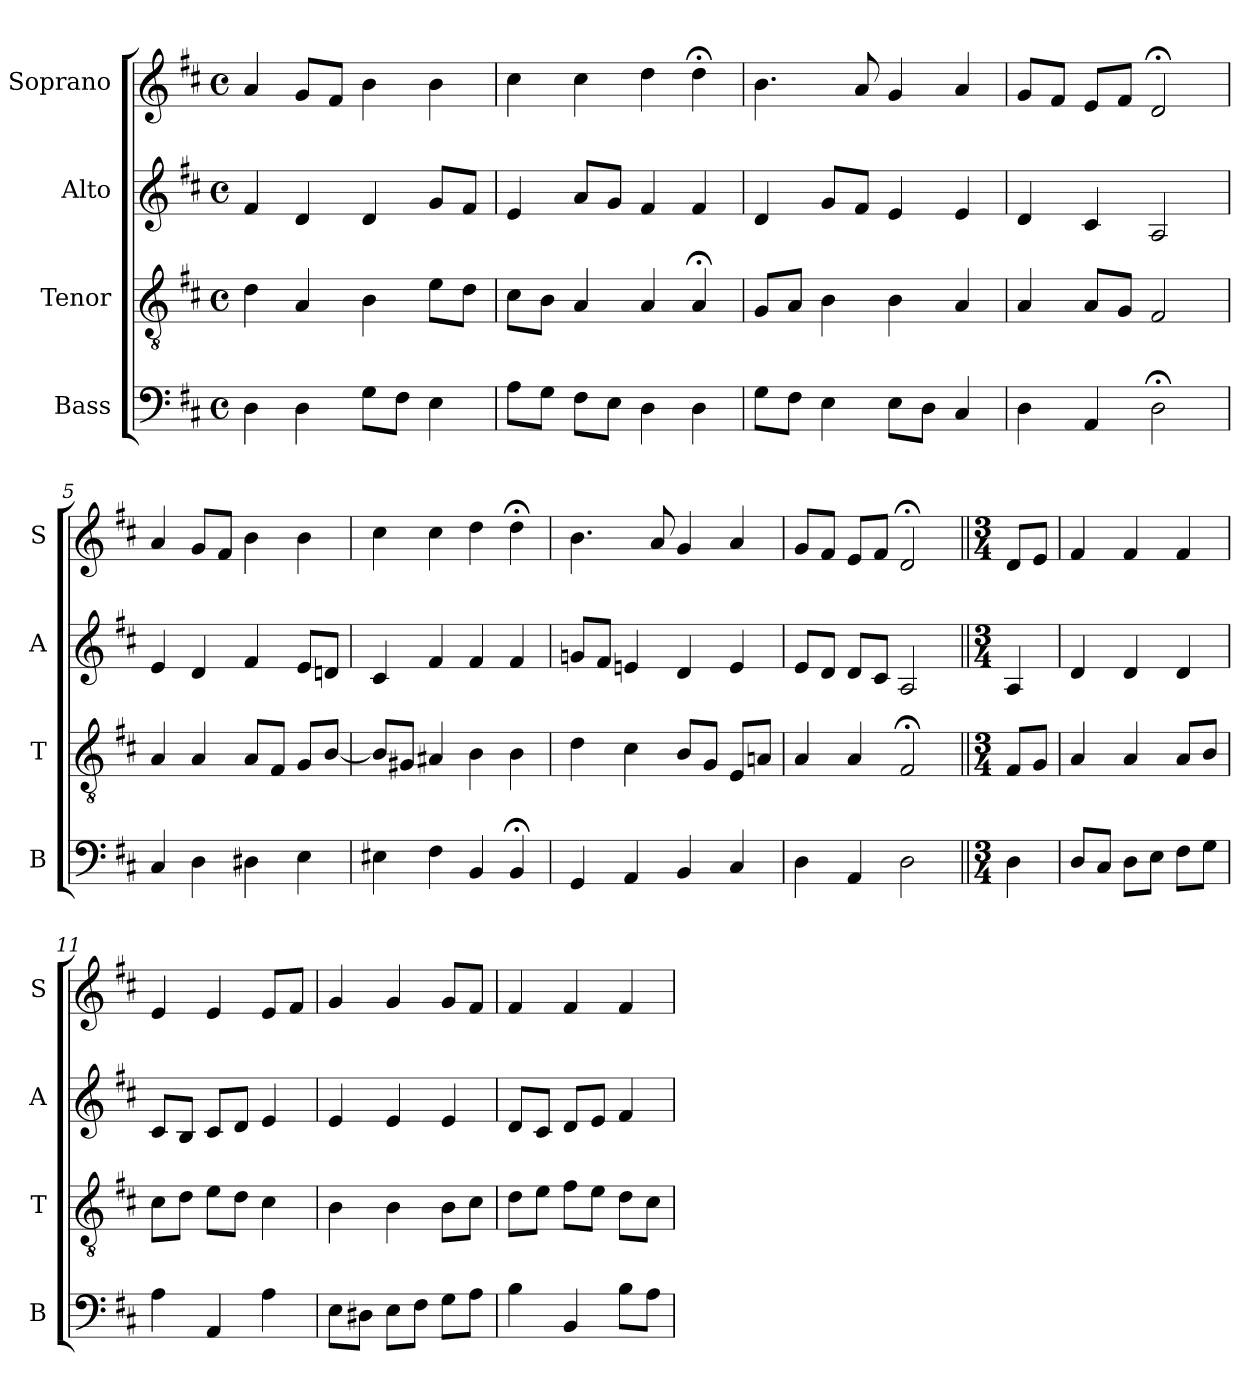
**kern	**kern	**kern	**kern
*part4	*part3	*part2	*part1
*staff4	*staff3	*staff2	*staff1
*I"Bass	*I"Tenor	*I"Alto	*I"Soprano
*I'B	*I'T	*I'A	*I'S
*clefF4	*clefGv2	*clefG2	*clefG2
*k[f#c#]	*k[f#c#]	*k[f#c#]	*k[f#c#]
*D:	*D:	*D:	*D:
*M4/4	*M4/4	*M4/4	*M4/4
*met(c)	*met(c)	*met(c)	*met(c)
*MM100	*MM100	*MM100	*MM100
=1	=1	=1	=1
4D	4d	4f#	4a
4D	4A	4d	8gL
.	.	.	8f#J
8GL	4B	4d	4b
8F#J	.	.	.
4E	8eL	8gL	4b
.	8dJ	8f#J	.
=2	=2	=2	=2
8AL	8c#L	4e	4cc#
8GJ	8BJ	.	.
8F#L	4A	8aL	4cc#
8EJ	.	8gJ	.
4D	4A	4f#	4dd
4D	4A;<	4f#	4dd;<
=3	=3	=3	=3
8GL	8GL	4d	4.b
8F#J	8AJ	.	.
4E	4B	8gL	.
.	.	8f#J	8a
8EL	4B	4e	4g
8DJ	.	.	.
4C#	4A	4e	4a
=4	=4	=4	=4
4D	4A	4d	8gL
.	.	.	8f#J
4AA	8AL	4c#	8eL
.	8GJ	.	8f#J
2D;<	2F#	2A	2d;<
=5	=5	=5	=5
4C#	4A	4e	4a
4D	4A	4d	8gL
.	.	.	8f#J
4D#Xi	8AiL	4f#i	4bi
.	8F#J	.	.
4E	8GL	8eL	4b
.	[8BJ	8dnJ	.
=6	=6	=6	=6
4E#X	8BL]	4c#	4cc#
.	8G#XJ	.	.
4F#	4A#X	4f#	4cc#
4BB	4B	4f#	4dd
4BB;<	4B	4f#	4dd;<
=7	=7	=7	=7
4GG	4d	8gnL	4.b
.	.	8f#J	.
4AA	4c#	4en	.
.	.	.	8a
4BB	8BL	4d	4g
.	8GJ	.	.
4C#	8EL	4e	4a
.	8AnJ	.	.
=8	=8	=8	=8
4D	4A	8eL	8gL
.	.	8dJ	8f#J
4AA	4A	8dL	8eL
.	.	8c#J	8f#J
2D	2F#;<	2A	2d;<
=9||	=9||	=9||	=9||
*M3/4	*M3/4	*M3/4	*M3/4
4D	8F#L	4A	8dL
.	8GJ	.	8eJ
=10	=10	=10	=10
8DL	4A	4d	4f#
8C#J	.	.	.
8DL	4A	4d	4f#
8EJ	.	.	.
8F#L	8AL	4d	4f#
8GJ	8BJ	.	.
=11	=11	=11	=11
4A	8c#L	8c#L	4e
.	8dJ	8BJ	.
4AA	8eL	8c#L	4e
.	8dJ	8dJ	.
4A	4c#	4e	8eL
.	.	.	8f#J
=12	=12	=12	=12
8EL	4B	4e	4g
8D#XJ	.	.	.
8EL	4B	4e	4g
8F#J	.	.	.
8GL	8BL	4e	8gL
8AJ	8c#J	.	8f#J
=13	=13	=13	=13
4B	8dL	8dL	4f#
.	8eJ	8c#J	.
4BB	8f#L	8dL	4f#
.	8eJ	8eJ	.
8BL	8dL	4f#	4f#
8AJ	8c#J	.	.
=	=	=	=
*-	*-	*-	*-
